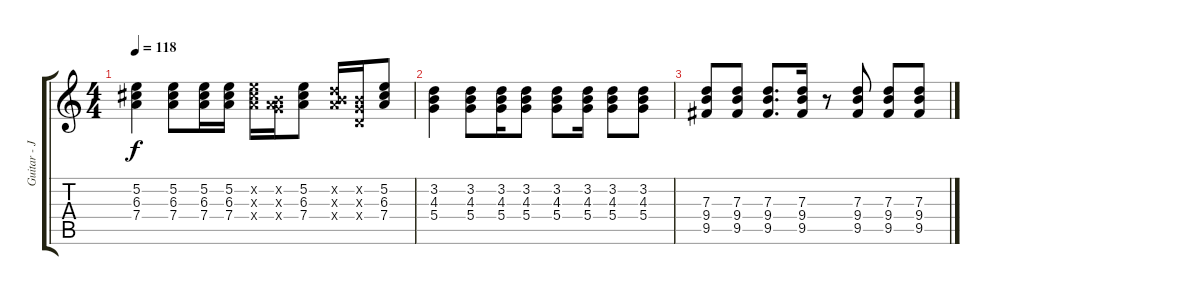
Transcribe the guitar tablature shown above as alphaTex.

\track ("Guitar - John" "Guitar - J") {instrument overdrivenguitar}
\staff {score tabs}
\tuning (E4 B3 G3 D3 A2 E2) {hide}
\ts (4 4)
\tempo 118
\clef g2
\ks c
(5.2 6.3 7.4).4{dy f} (5.2 6.3 7.4).8 (5.2 6.3 7.4).16 (5.2 6.3 7.4).16 (5.2{x} 6.3{x} 7.4{x}).16 (0.2{x} 0.3{x} 7.4{x}).16 (5.2 6.3 7.4).8 (0.2{x} 7.3{x} 7.4{x}).16 (0.2{x} 0.3{x} 0.4{x}).16 (5.2 6.3 7.4).8 |
(3.2 4.3 5.4).4 (3.2 4.3 5.4).8 (3.2 4.3 5.4).16 (3.2 4.3 5.4).8 (3.2 4.3 5.4).8 (3.2 4.3 5.4).16 (3.2 4.3 5.4).8 (3.2 4.3 5.4).8 |
(7.3 9.4 9.5).8 (7.3 9.4 9.5).8 (7.3 9.4 9.5).8{d} (7.3 9.4 9.5).16 r.8 (7.3 9.4 9.5).8 (7.3 9.4 9.5).8 (7.3 9.4 9.5).8
